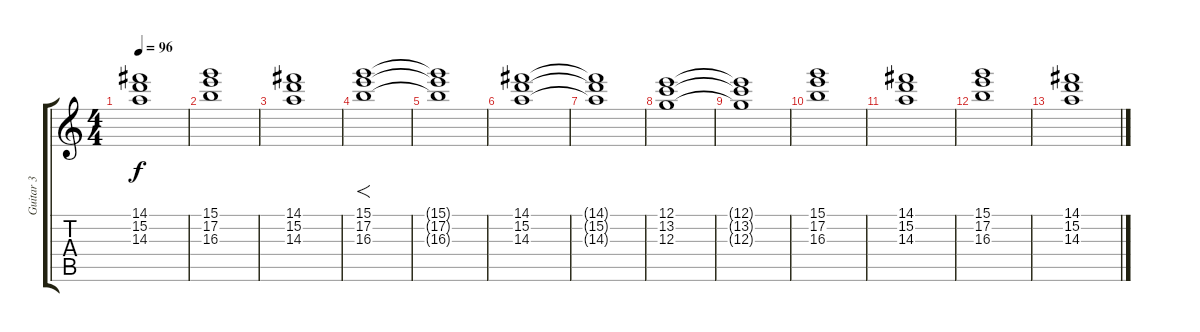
\track ("Guitar 3" "Guitar 3") {instrument distortionguitar}
\staff {score tabs}
\tuning (E4 B3 G3 D3 A2 E2) {hide}
\ts (4 4)
\tempo 96
\clef g2
\ks c
(14.1 15.2 14.3).1{dy f} |
(15.1 17.2 16.3).1 |
(14.1 15.2 14.3).1 |
(15.1 17.2 16.3).1{f} |
(15.1{t} 17.2{t} 16.3{t}).1 |
(14.1 15.2 14.3).1 |
(14.1{t} 15.2{t} 14.3{t}).1 |
(12.1 13.2 12.3).1 |
(12.1{t} 13.2{t} 12.3{t}).1 |
(15.1 17.2 16.3).1 |
(14.1 15.2 14.3).1 |
(15.1 17.2 16.3).1 |
(14.1 15.2 14.3).1
